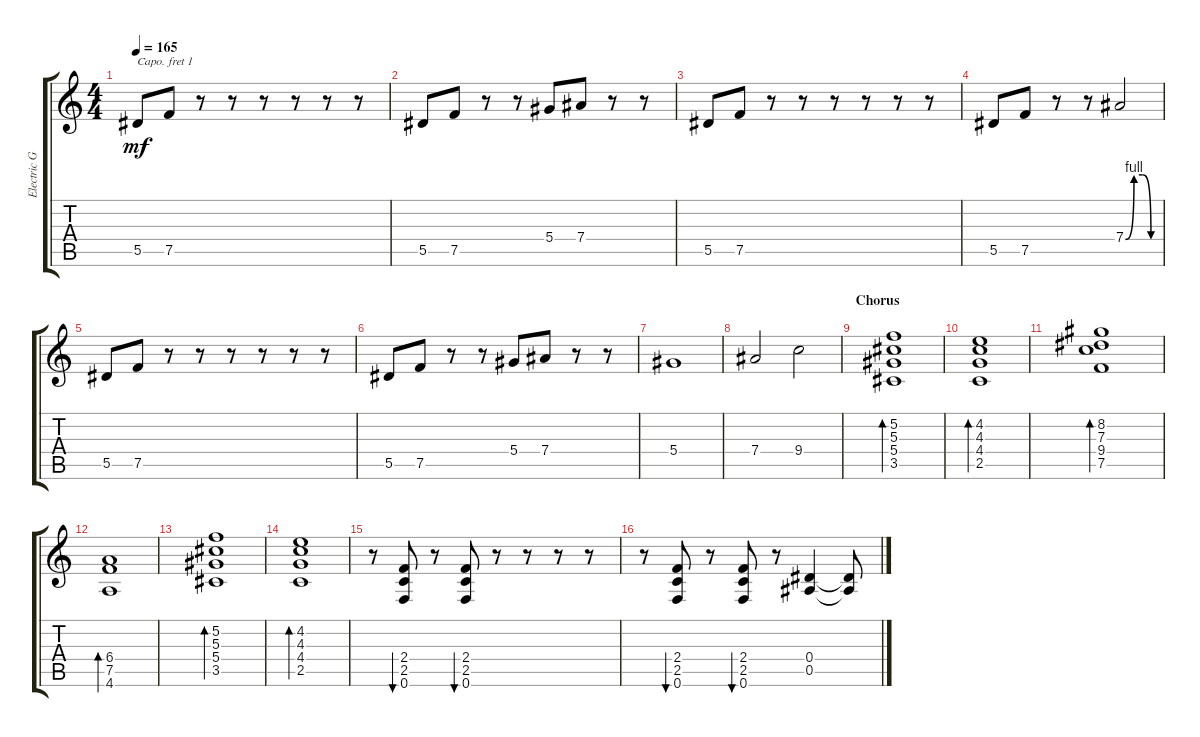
\track ("Electric Guitar" "Electric G") {instrument overdrivenguitar}
\staff {score tabs}
\capo 1
\tuning (E4 B3 G3 D3 A2 E2) {hide}
\ts (4 4)
\tempo 165
\clef g2
\ks c
5.5.8{dy mf} 7.5.8 r.8 r.8 r.8 r.8 r.8 r.8 |
5.5.8 7.5.8 r.8 r.8 5.4.8 7.4.8 r.8 r.8 |
5.5.8 7.5.8 r.8 r.8 r.8 r.8 r.8 r.8 |
5.5.8 7.5.8 r.8 r.8 7.4{be (custom 0 0 15 4 30 4 45 0 60 0)}.2 |
5.5.8 7.5.8 r.8 r.8 r.8 r.8 r.8 r.8 |
5.5.8 7.5.8 r.8 r.8 5.4.8 7.4.8 r.8 r.8 |
5.4.1 |
7.4.2 9.4.2 |
\section ("" "Chorus")
(5.2 5.3 5.4 3.5).1{bd 30} |
(4.2 4.3 4.4 2.5).1{bd 30} |
(8.2 7.3 9.4 7.5).1{bd 30} |
(6.4 7.5 4.6).1{bd 30} |
(5.2 5.3 5.4 3.5).1{bd 30} |
(4.2 4.3 4.4 2.5).1{bd 30} |
r.8 (2.4 2.5 0.6).8{bu 30} r.8 (2.4 2.5 0.6).8{bu 30} r.8 r.8 r.8 r.8 |
r.8 (2.4 2.5 0.6).8{bu 30} r.8 (2.4 2.5 0.6).8{bu 30} r.8 (0.4 0.5).4 (0.4{t} 0.5{t}).8
